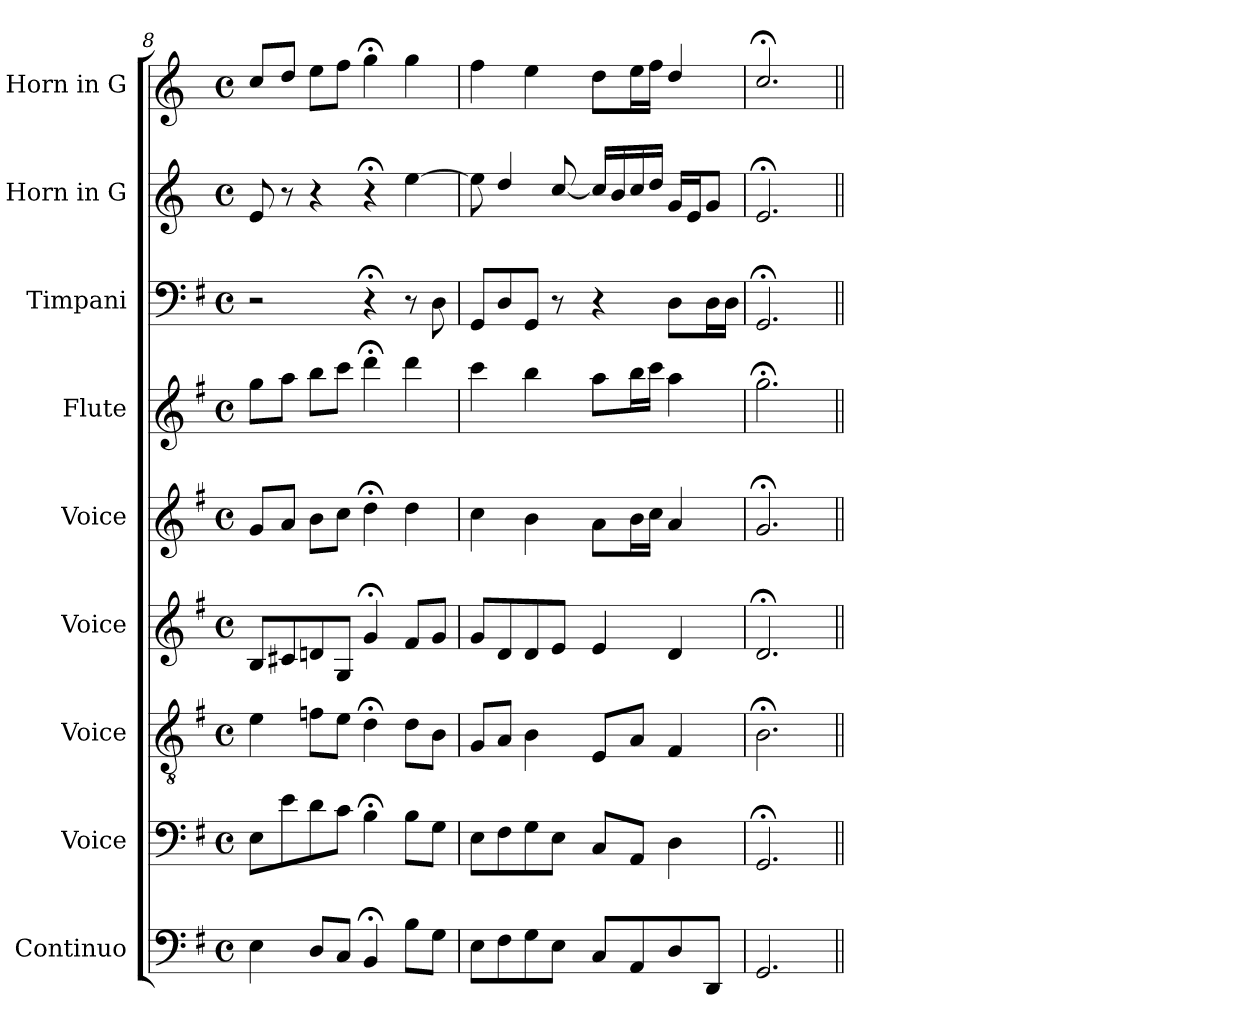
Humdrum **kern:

**kern	**kern	**kern	**kern	**kern	**kern	**kern	**kern	**kern
*part9	*part8	*part7	*part6	*part5	*part4	*part3	*part2	*part1
*staff9	*staff8	*staff7	*staff6	*staff5	*staff4	*staff3	*staff2	*staff1
*I"Continuo	*I"Voice	*I"Voice	*I"Voice	*I"Voice	*I"Flute	*I"Timpani	*I"Horn in G	*I"Horn in G
*I'Cont.	*I'V	*I'V	*I'V	*I'V	*I'Fl.	*I'Timp.	*	*
*clefF4	*clefF4	*clefGv2	*clefG2	*clefG2	*clefG2	*clefF4	*clefG2	*clefG2
*ITrd7c12	*	*	*	*	*	*	*ITrd3c5	*ITrd3c5
*k[f#]	*k[f#]	*k[f#]	*k[f#]	*k[f#]	*k[f#]	*k[f#]	*k[f#]	*k[f#]
*M4/4	*M4/4	*M4/4	*M4/4	*M4/4	*M4/4	*M4/4	*M4/4	*M4/4
*met(c)	*met(c)	*met(c)	*met(c)	*met(c)	*met(c)	*met(c)	*met(c)	*met(c)
=8	=8	=8	=8	=8	=8	=8	=8	=8
4EE\	8E\L	4e\	8B/L	8g/L	8gg\L	2r	8B/	8g/L
.	8e\	.	8c#X/	8a/J	8aa\J	.	8r	8a/J
8DD/L	8d\	8fn\L	8dn/	8b\L	8bb\L	.	4r	8b\L
8CC/J	8c\J	8e\J	8G/J	8cc\J	8ccc\J	.	.	8cc\J
4BBB;</	4B;<\	4d;<\	4g;</	4dd;<\	4ddd;<\	4r;<	4r;<	4dd;<\
8BB\L	8B\L	8d\L	8f#/L	4dd\	4ddd\	8r	[4b\	4dd\
8GG\J	8G\J	8B\J	8g/J	.	.	8D\	.	.
!!LO:PB:g=z
=9	=9	=9	=9	=9	=9	=9	=9	=9
8EE\L	8E\L	8G/L	8g/L	4cc\	4ccc\	8GG/L	8b\]	4cc\
8FF#\	8F#\	8A/J	8d/	.	.	8D/	4a/	.
8GG\	8G\	4B\	8d/	4b\	4bb\	8GG/J	.	4b\
8EE\J	8E\J	.	8e/J	.	.	8r	[8g/	.
8CC/L	8C/L	8E/L	4e/	8a\L	8aa\L	4r	16g/LL]	8a\L
.	.	.	.	.	.	.	16f#/	.
8AAA/	8AA/J	8A/J	.	16b\L	16bb\L	.	16g/	16b\L
.	.	.	.	16cc\JJ	16ccc\JJ	.	16a/JJ	16cc\JJ
8DD/	4D\	4F#/	4d/	4a/	4aa\	8D\L	16d/LL	4a/
.	.	.	.	.	.	.	16B/J	.
8DDD/J	.	.	.	.	.	16D\L	8d/J	.
.	.	.	.	.	.	16D\JJ	.	.
=10	=10	=10	=10	=10	=10	=10	=10	=10
2.GGG/	2.GG;</	2.B;<\	2.d;</	2.g;</	2.gg;<\	2.GG;</	2.B;</	2.g;</
=||	=||	=||	=||	=||	=||	=||	=||	=||
*-	*-	*-	*-	*-	*-	*-	*-	*-
